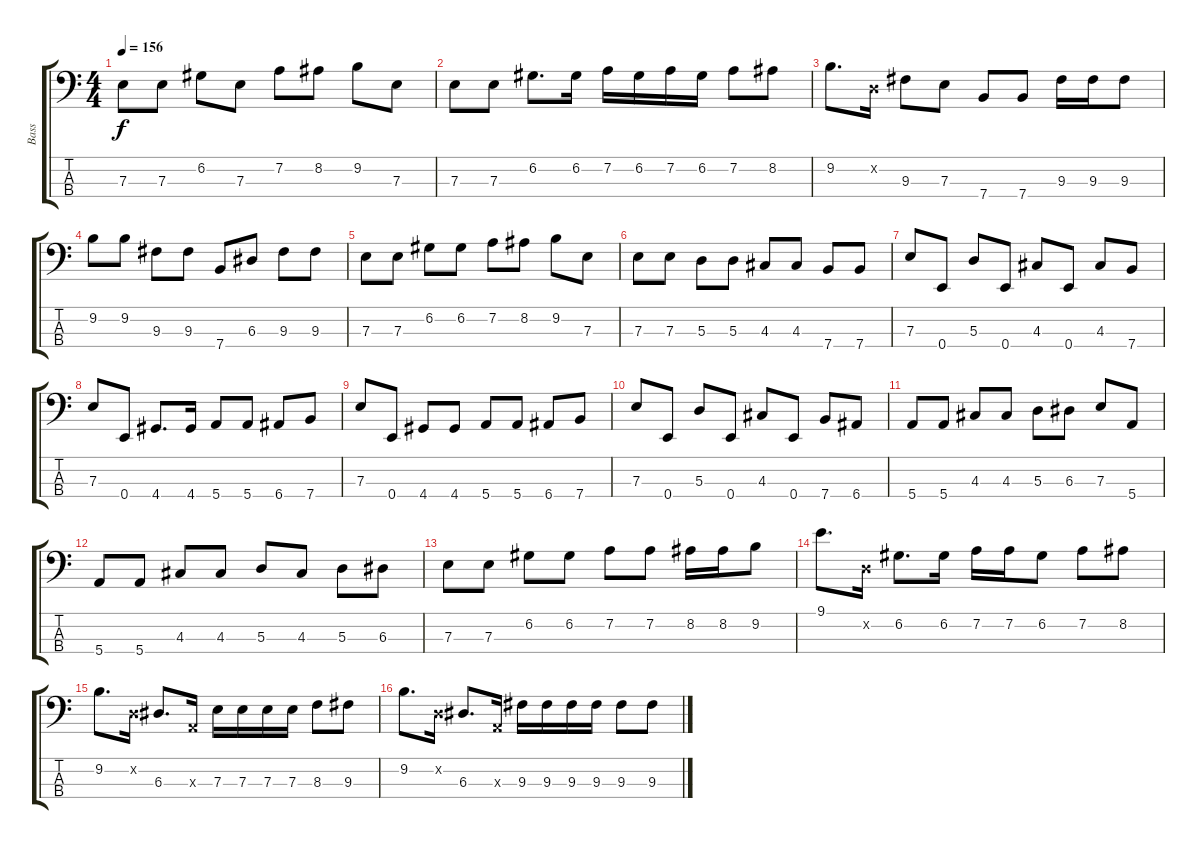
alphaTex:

\track ("Bass" "Bass") {instrument electricbassfinger}
\staff {score tabs}
\tuning (G2 D2 A1 E1) {hide}
\ts (4 4)
\tempo 156
\clef f4
\ks c
7.3.8{dy f} 7.3.8 6.2.8 7.3.8 7.2.8 8.2.8 9.2.8 7.3.8 |
7.3.8 7.3.8 6.2.8{d} 6.2.16 7.2.16 6.2.16 7.2.16 6.2.16 7.2.8 8.2.8 |
9.2.8{d} 0.2{x}.16 9.3.8 7.3.8 7.4.8 7.4.8 9.3.16 9.3.16 9.3.8 |
9.2.8 9.2.8 9.3.8 9.3.8 7.4.8 6.3.8 9.3.8 9.3.8 |
7.3.8 7.3.8 6.2.8 6.2.8 7.2.8 8.2.8 9.2.8 7.3.8 |
7.3.8 7.3.8 5.3.8 5.3.8 4.3.8 4.3.8 7.4.8 7.4.8 |
7.3.8 0.4.8 5.3.8 0.4.8 4.3.8 0.4.8 4.3.8 7.4.8 |
7.3.8 0.4.8 4.4.8{d} 4.4.16 5.4.8 5.4.8 6.4.8 7.4.8 |
7.3.8 0.4.8 4.4.8 4.4.8 5.4.8 5.4.8 6.4.8 7.4.8 |
7.3.8 0.4.8 5.3.8 0.4.8 4.3.8 0.4.8 7.4.8 6.4.8 |
5.4.8 5.4.8 4.3.8 4.3.8 5.3.8 6.3.8 7.3.8 5.4.8 |
5.4.8 5.4.8 4.3.8 4.3.8 5.3.8 4.3.8 5.3.8 6.3.8 |
7.3.8 7.3.8 6.2.8 6.2.8 7.2.8 7.2.8 8.2.16 8.2.16 9.2.8 |
9.1.8{d} 0.2{x}.16 6.2.8{d} 6.2.16 7.2.16 7.2.16 6.2.8 7.2.8 8.2.8 |
9.2.8{d} 0.2{x}.16 6.3.8{d} 0.3{x}.16 7.3.16 7.3.16 7.3.16 7.3.16 8.3.8 9.3.8 |
9.2.8{d} 0.2{x}.16 6.3.8{d} 0.3{x}.16 9.3.16 9.3.16 9.3.16 9.3.16 9.3.8 9.3.8
